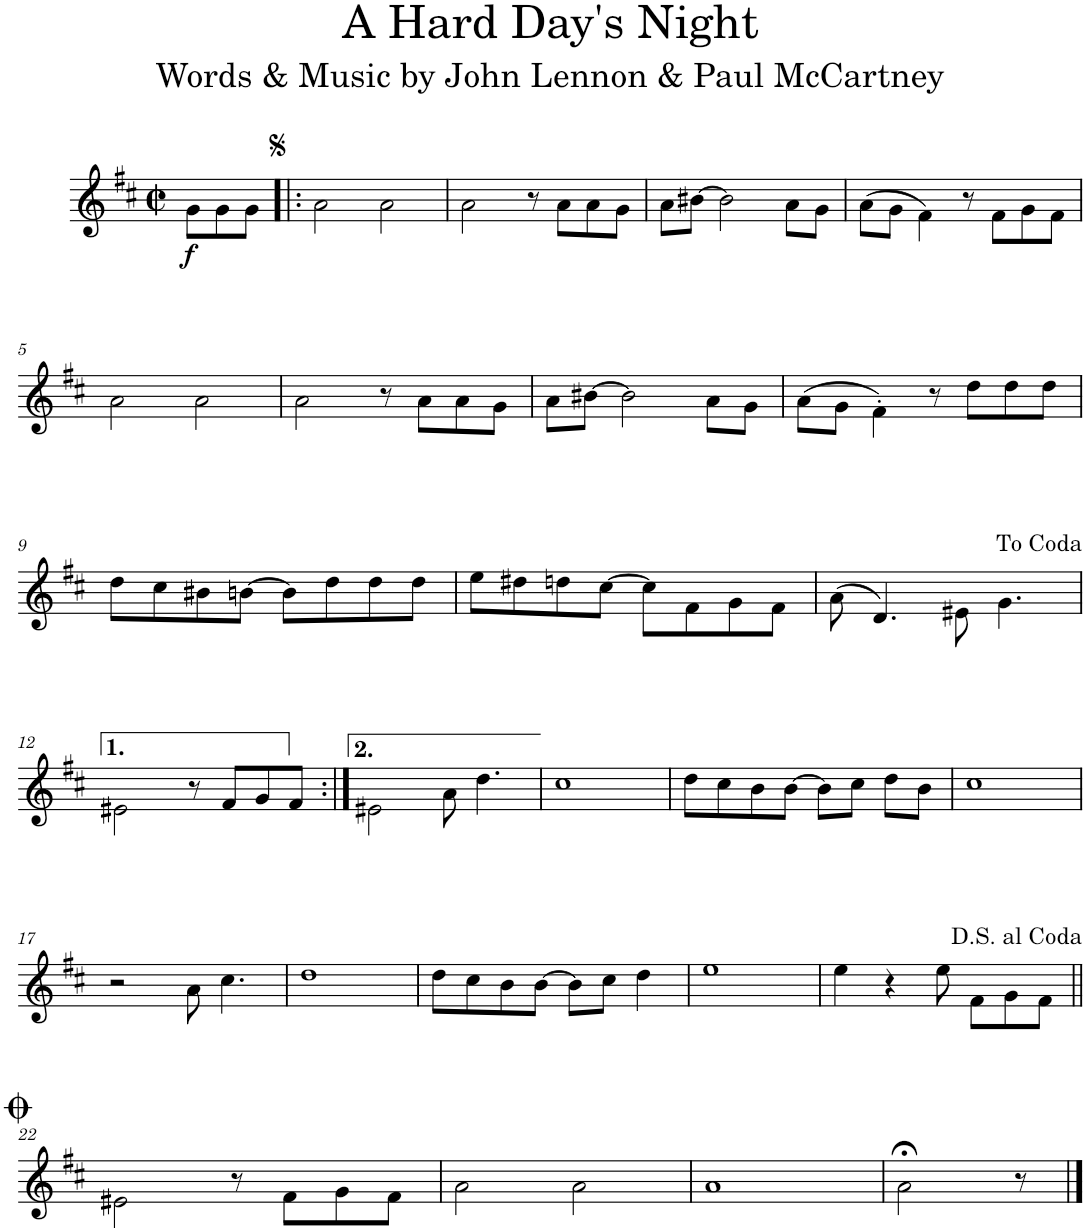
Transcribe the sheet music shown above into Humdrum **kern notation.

**kern	**dynam
*part1	*part1
*staff1	*staff1
*I"Tenorsaxophon	*
*I'T. Sax.	*
*clefG2	*
*Trd8c14	*
*k[f#c#]	*
*M2/2	*
*met(c|)	*
=	=
!	!LO:DY:b
8g\L	f
8g\	.
8g\J	.
=1!|:	=1!|:
2a\	.
2a\	.
=2	=2
2a\	.
8r	.
8a\L	.
8a\	.
8g\J	.
=3	=3
8a\L	.
[>8b#X\J	.
2b#\]	.
8a\L	.
8g\J	.
=4	=4
(>8a\L	.
8g\J	.
4f#\)	.
8r	.
8f#\L	.
8g\	.
8f#\J	.
!!LO:LB:g=z
=5	=5
2a\	.
2a\	.
=6	=6
2a\	.
8r	.
8a\L	.
8a\	.
8g\J	.
=7	=7
8a\L	.
[>8b#X\J	.
2b#\]	.
8a\L	.
8g\J	.
=8	=8
(>8a\L	.
8g\J	.
4f#'\)	.
8r	.
8dd\L	.
8dd\	.
8dd\J	.
!!LO:LB:g=z
=9	=9
8dd\L	.
8cc#\	.
8b#X\	.
[>8bn\J	.
8b\L]	.
8dd\	.
8dd\	.
8dd\J	.
=10	=10
8ee\L	.
8dd#X\	.
8ddn\	.
[>8cc#\J	.
8cc#\L]	.
8f#\	.
8g\	.
8f#\J	.
=11	=11
(>8a\	.
4.d/)	.
8e#X\	.
4.g\	.
!!LO:LB:g=z
=12	=12
2e#X\	.
8r	.
8f#/L	.
8g/	.
8f#/J	.
=13:|!	=13:|!
2e#X\	.
8a\	.
4.dd\	.
=14	=14
1cc#	.
=15	=15
8dd\L	.
8cc#\	.
8b\	.
[>8b\J	.
8b\L]	.
8cc#\J	.
8dd\L	.
8b\J	.
=16	=16
1cc#	.
!!LO:LB:g=z
=17	=17
2r	.
8a\	.
4.cc#\	.
=18	=18
1dd	.
=19	=19
8dd\L	.
8cc#\	.
8b\	.
[>8b\J	.
8b\L]	.
8cc#\J	.
4dd\	.
=20	=20
1ee	.
=21	=21
4ee\	.
4r	.
8ee\	.
8f#\L	.
8g\	.
8f#\J	.
!!LO:LB:g=z
=22||	=22||
2e#X\	.
8r	.
8f#\L	.
8g\	.
8f#\J	.
=23	=23
2a\	.
2a\	.
=24	=24
1a	.
=25	=25
2a;<\	.
8r	.
==	==
*-	*-
